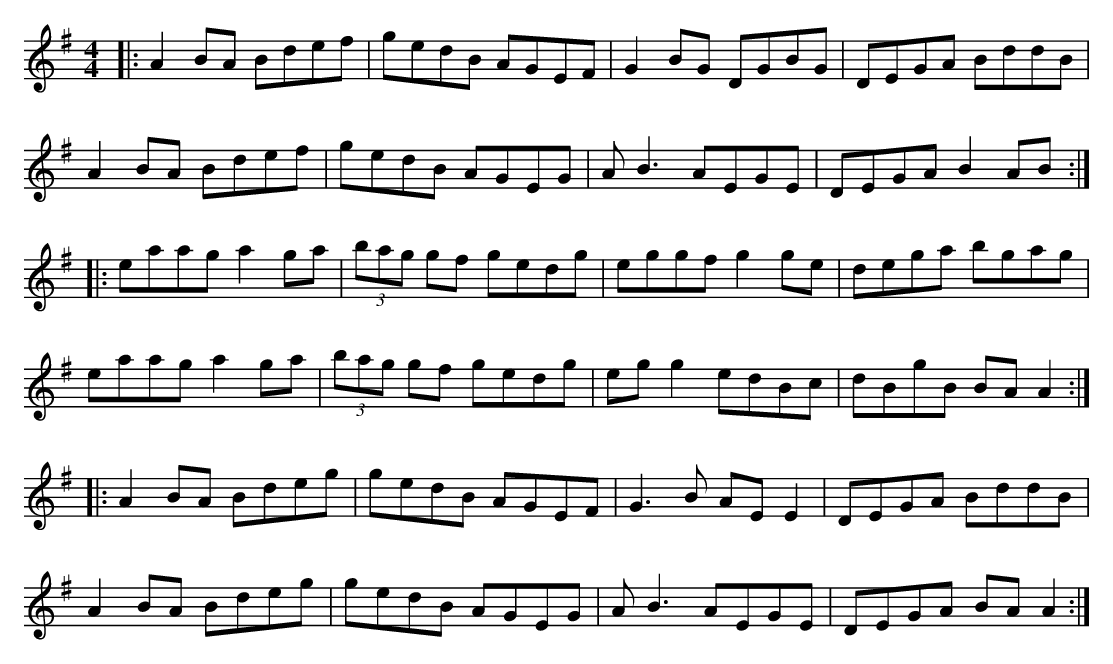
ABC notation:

X:1
M:4/4
K:Ador
|:A2BA Bdef|gedB AGEF|G2BG DGBG|DEGA BddB|
A2BA Bdef|gedB AGEG|AB3 AEGE|DEGA B2AB:|
|:eaag a2ga|(3bag gf gedg|eggf g2ge|dega bgag|
eaag a2ga|(3bag gf gedg|egg2 edBc|dBgB BAA2:|
|:A2BA Bdeg|gedB AGEF|G3B AEE2|DEGA BddB|
A2BA Bdeg|gedB AGEG|AB3 AEGE|DEGA BAA2:|
